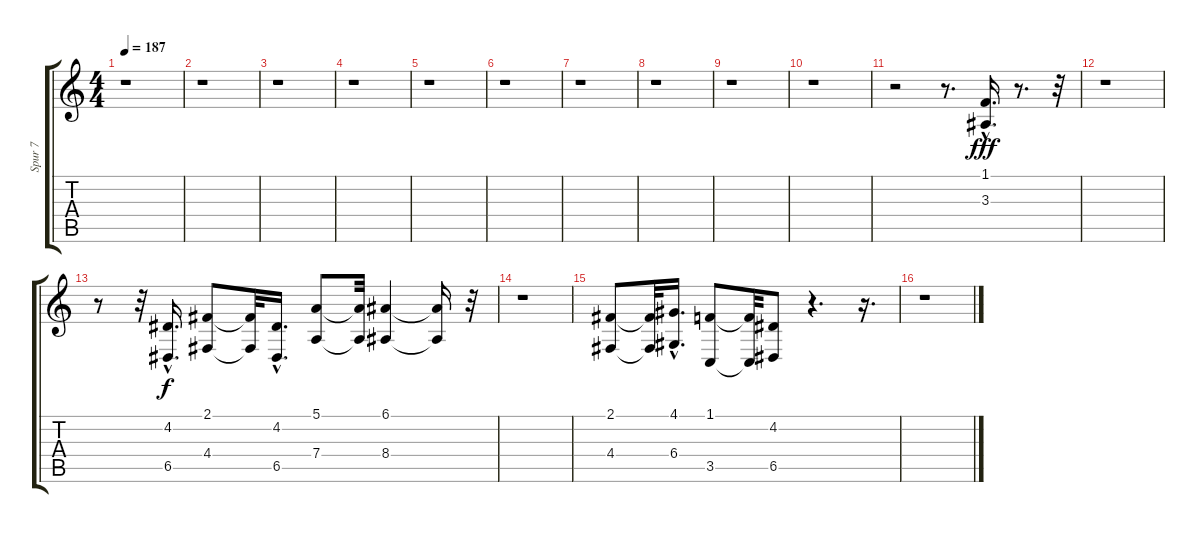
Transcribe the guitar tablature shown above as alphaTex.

\track ("Spur 7" "Spur 7") {instrument brasssection}
\staff {score tabs}
\tuning (E4 B3 G3 D3 A2 E2) {hide}
\ts (4 4)
\tempo 187
\clef g2
\ks c
r.1{dy f} |
r.1 |
r.1 |
r.1 |
r.1 |
r.1 |
r.1 |
r.1 |
r.1 |
r.1 |
r.2 r.8{d} (1.1{hac} 3.3{hac}).16{d dy fff} r.8{d} r.32 |
r.1 |
r.8 r.32 (4.2{hac} 6.5{hac}).16{d dy f} (2.1 4.4).8 (2.1{t} 4.4{t}).32 (4.2{hac} 6.5{hac}).16{d} (5.1 7.4).8 (5.1{t} 7.4{t}).32 (6.1 8.4).4 (6.1{t} 8.4{t}).16 r.32 |
r.1 |
(2.1 4.4).8 (2.1{t} 4.4{t}).32 (4.1{hac} 6.4{hac}).16{d} (1.1 3.5).8 (1.1{t} 3.5{t}).32 (4.2 6.5).8 r.4{d} r.16{d} |
r.1
